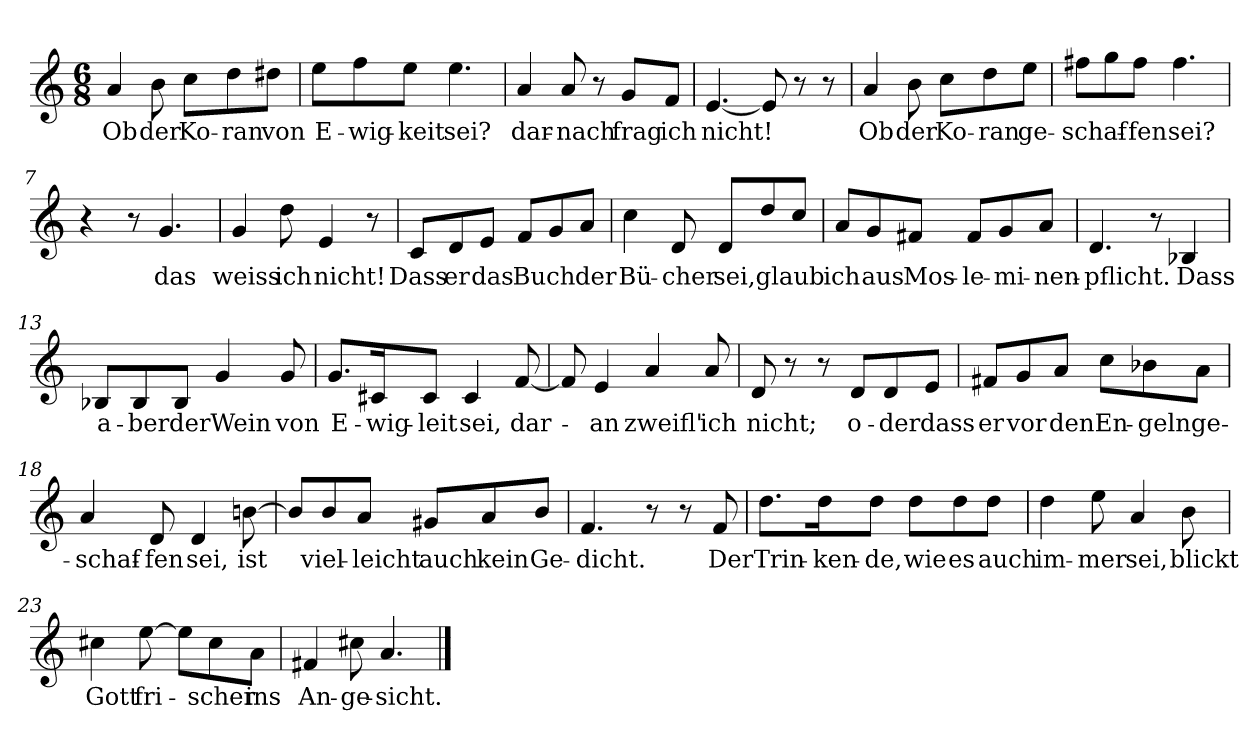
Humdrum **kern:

**kern	**text
*part1	*part1
*staff1	*staff1
*clefG2	*
*k[]	*
*M6/8	*
=1	=1
!	!LO:LY:b
4a/	Ob
!	!LO:LY:b
8b\	der
!	!LO:LY:b
8cc\L	Ko-
!	!LO:LY:b
8dd\	-ran
!	!LO:LY:b
8dd#X\J	von
=2	=2
!	!LO:LY:b
8ee\L	E-
!	!LO:LY:b
8ff\	-wig-
!	!LO:LY:b
8ee\J	-keit
!	!LO:LY:b
4.ee\	sei?
=3	=3
!	!LO:LY:b
4a/	dar-
!	!LO:LY:b
8a/	-nach
8r	.
!	!LO:LY:b
8g/L	frag
!	!LO:LY:b
8f/J	ich
=4	=4
!	!LO:LY:b
[4.e/	nicht!
8e/]	.
8r	.
8r	.
=5	=5
!	!LO:LY:b
4a/	Ob
!	!LO:LY:b
8b\	der
!	!LO:LY:b
8cc\L	Ko-
!	!LO:LY:b
8dd\	-ran
!	!LO:LY:b
8ee\J	ge-
=6	=6
!	!LO:LY:b
8ff#X\L	-schaf-
8gg\	.
!	!LO:LY:b
8ff#\J	-fen
!	!LO:LY:b
4.ff#\	sei?
=7	=7
4r	.
8r	.
!	!LO:LY:b
4.g/	das
!!LO:LB:g=z
=8	=8
!	!LO:LY:b
4g/	weiss
!	!LO:LY:b
8dd\	ich
!	!LO:LY:b
4e/	nicht!
8r	.
=9	=9
!	!LO:LY:b
8c/L	Dass
!	!LO:LY:b
8d/	er
!	!LO:LY:b
8e/J	das
!	!LO:LY:b
8f/L	Buch
8g/	.
!	!LO:LY:b
8a/J	der
=10	=10
!	!LO:LY:b
4cc\	Bü-
!	!LO:LY:b
8d/	-cher
!	!LO:LY:b
8d/L	sei,
!	!LO:LY:b
8dd/	glaub
8cc/J	.
=11	=11
!	!LO:LY:b
8a/L	ich
!	!LO:LY:b
8g/	aus
!	!LO:LY:b
8f#X/J	Mos-
!	!LO:LY:b
8f#/L	-le-
!	!LO:LY:b
8g/	-mi-
!	!LO:LY:b
8a/J	-nen-
=12	=12
!	!LO:LY:b
4.d/	-pflicht.
8r	.
!	!LO:LY:b
4B-X/	Dass
=13	=13
!	!LO:LY:b
8B-X/L	a-
!	!LO:LY:b
8B-/	-ber
!	!LO:LY:b
8B-/J	der
!	!LO:LY:b
4g/	Wein
!	!LO:LY:b
8g/	von
!!LO:LB:g=z
=14	=14
!	!LO:LY:b
8.g/L	E-
!	!LO:LY:b
16c#X/K	-wig-
!	!LO:LY:b
8c#/J	-leit
!	!LO:LY:b
4c#/	sei,
!	!LO:LY:b
[8f/	dar-
=15	=15
8f/]	.
!	!LO:LY:b
4e/	-an
!	!LO:LY:b
4a/	zweifl'
!	!LO:LY:b
8a/	ich
=16	=16
!	!LO:LY:b
8d/	nicht;
8r	.
8r	.
!	!LO:LY:b
8d/L	o-
!	!LO:LY:b
8d/	-der
!	!LO:LY:b
8e/J	dass
=17	=17
!	!LO:LY:b
8f#X/L	er
!	!LO:LY:b
8g/	vor
!	!LO:LY:b
8a/J	den
!	!LO:LY:b
8cc\L	En-
!	!LO:LY:b
8b-X\	-geln
!	!LO:LY:b
8a\J	ge-
=18	=18
!	!LO:LY:b
4a/	-schaf-
!	!LO:LY:b
8d/	-fen
!	!LO:LY:b
4d/	sei,
!	!LO:LY:b
[8bn\	ist
!!LO:LB:g=z
=19	=19
8bn/L]	.
!	!LO:LY:b
8b/	viel-
!	!LO:LY:b
8a/J	-leicht
!	!LO:LY:b
8g#X/L	auch
!	!LO:LY:b
8a/	kein
!	!LO:LY:b
8b/J	Ge-
=20	=20
!	!LO:LY:b
4.f/	-dicht.
8r	.
8r	.
!	!LO:LY:b
8f/	Der
=21	=21
!	!LO:LY:b
8.dd\L	Trin-
!	!LO:LY:b
16dd\K	-ken-
!	!LO:LY:b
8dd\J	-de,
!	!LO:LY:b
8dd\L	wie
!	!LO:LY:b
8dd\	es
!	!LO:LY:b
8dd\J	auch
=22	=22
!	!LO:LY:b
4dd\	im-
!	!LO:LY:b
8ee\	-mer
!	!LO:LY:b
4a/	sei,
!	!LO:LY:b
8b\	blickt
=23	=23
!	!LO:LY:b
4cc#X\	Gott
!	!LO:LY:b
[8ee\	fri-
8ee\L]	.
!	!LO:LY:b
8cc#\	-scher
!	!LO:LY:b
8a\J	ins
=24	=24
!	!LO:LY:b
4f#X/	An-
!	!LO:LY:b
8cc#X\	-ge-
!	!LO:LY:b
4.a/	-sicht.
==	==
*-	*-
